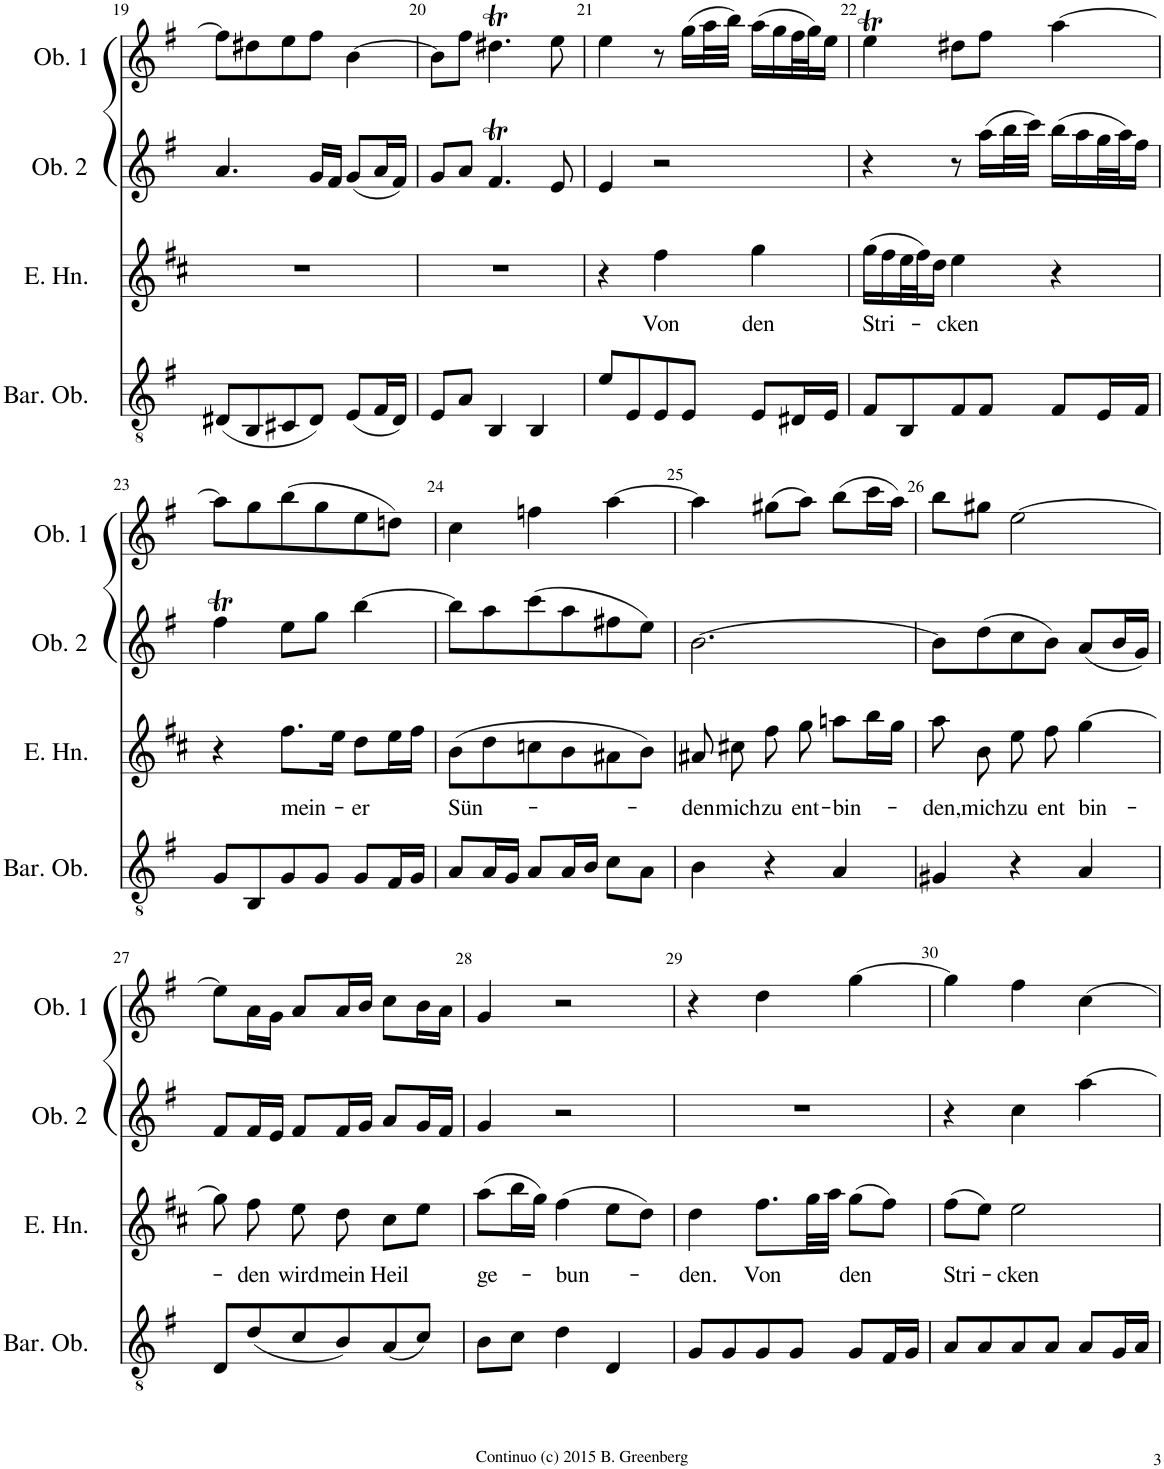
**kern	**kern	**text	**kern	**kern
*part4	*part3	*part3	*part2	*part1
*staff4	*staff3	*staff3	*staff2	*staff1
*I"Baritone Oboe	*I"English Horn	*	*I"Oboe 2	*I"Oboe 1
*I'Bar. Ob.	*I'E. Hn.	*	*I'Ob. 2	*I'Ob. 1
!!LO:PB:g=z
*clefGv2	*clefG2	*	*clefG2	*clefG2
*	*Trd4c7	*	*	*
*k[f#]	*k[f#c#]	*	*k[f#]	*k[f#]
*M3/4	*M3/4	*	*M3/4	*M3/4
=19	=19	=19	=19	=19
(8D#X/L	2.r	.	4.a/	8ff#\L]
8BB/	.	.	.	8dd#X\
8C#X/	.	.	.	8ee\
8D#/J)	.	.	16g/LL	8ff#\J
.	.	.	16f#/JJ	.
(8E/L	.	.	(8g/L	[4b\
16F#/L	.	.	16a/L	.
16D#/JJ)	.	.	16f#/JJ)	.
=20	=20	=20	=20	=20
8E/L	2.r	.	8g/L	8b\L]
8A/J	.	.	8a/J	8ff#\J
4BB/	.	.	4.f#t/	4.dd#Xt\
4BB/	.	.	.	.
.	.	.	8e/	8ee\
=21	=21	=21	=21	=21
8e/L	4r	.	4e/	4ee\
8E/	.	.	.	.
!	!	!LO:LY:b	!	!
8E/	4ff#\	Von	2r	8r
8E/J	.	.	.	(16gg\LL
.	.	.	.	32aa\L
.	.	.	.	32bb\JJJ)
!	!	!LO:LY:b	!	!
8E/L	4gg\	den	.	(16aa\LL
.	.	.	.	16gg\
16D#X/L	.	.	.	32ff#\L
.	.	.	.	32gg\J)
16E/JJ	.	.	.	16ee\JJ
=22	=22	=22	=22	=22
!	!	!LO:LY:b	!	!
8F#/L	(16gg\LL	Stri-	4r	4eeT\
.	16ff#\	.	.	.
8BB/	32ee\L	.	.	.
.	32ff#\J)	.	.	.
.	16dd\JJ	.	.	.
!	!	!LO:LY:b	!	!
8F#/	4ee\	-cken	8r	8dd#X\L
8F#/J	.	.	(16aa\LL	8ff#\J
.	.	.	32bb\L	.
.	.	.	32ccc\JJJ)	.
8F#/L	4r	.	(16bb\LL	[4aa\
.	.	.	16aa\	.
16E/L	.	.	32gg\L	.
.	.	.	32aa\J)	.
16F#/JJ	.	.	16ff#\JJ	.
!!LO:LB:g=z
=23	=23	=23	=23	=23
8G/L	4r	.	4ff#t\	8aa\L]
8BB/	.	.	.	8gg\
!	!	!LO:LY:b	!	!
8G/	8.ff#\L	mein-	8ee\L	(8bb\
8G/J	.	.	8gg\J	8gg\
.	16ee\Jk	.	.	.
!	!	!LO:LY:b	!	!
8G/L	8dd\L	-er	[4bb\	8ee\
16F#/L	16ee\L	.	.	8ddn\J)
16G/JJ	16ff#\JJ	.	.	.
=24	=24	=24	=24	=24
!	!	!LO:LY:b	!	!
8A/L	(8b\L	Sün-	8bb\L]	4cc\
16A/L	8dd\	.	8aa\	.
16G/JJ	.	.	.	.
8A/L	8ccn\	.	(8ccc\	4ffn\
16A/L	8b\	.	8aa\	.
16B/JJ	.	.	.	.
8c\L	8a#X\	.	8ff#X\	[4aa\
8A\J	8b\J)	.	8ee\J)	.
=25	=25	=25	=25	=25
!	!	!LO:LY:b	!	!
4B\	8a#X/	-den	[2.b\	4aa\]
!	!	!LO:LY:b	!	!
.	8cc#X\	mich	.	.
!	!	!LO:LY:b	!	!
4r	8ff#\	zu	.	(8gg#X\L
!	!	!LO:LY:b	!	!
.	8gg\	ent-	.	8aa\J)
!	!	!LO:LY:b	!	!
4A/	8aan\L	-bin-	.	(8bb\L
.	16bb\L	.	.	16ccc\L
.	16gg\JJ	.	.	16aa\JJ)
=26	=26	=26	=26	=26
!	!	!LO:LY:b	!	!
4G#X/	8aa\	-den,	8b\L]	8bb\L
!	!	!LO:LY:b	!	!
.	8b\	mich	(8dd\	8gg#X\J
!	!	!LO:LY:b	!	!
4r	8ee\	zu	8cc\	[2ee\
!	!	!LO:LY:b	!	!
.	8ff#\	ent	8b\J)	.
!	!	!LO:LY:b	!	!
4A/	[4gg\	bin-	(8a/L	.
.	.	.	16b/L	.
.	.	.	16g/JJ)	.
!!LO:LB:g=z
=27	=27	=27	=27	=27
8D/L	8gg\]	.	8f#/L	8ee\L]
!	!	!LO:LY:b	!	!
(8d/	8ff#\	-den	16f#/L	16a\L
.	.	.	16e/JJ	16g\JJ
!	!	!LO:LY:b	!	!
8c/	8ee\	wird	8f#/L	8a/L
!	!	!LO:LY:b	!	!
8B/)	8dd\	mein	16f#/L	16a/L
.	.	.	16g/JJ	16b/JJ
!	!	!LO:LY:b	!	!
(8A/	8cc#\L	Heil	8a/L	8cc\L
8c/J)	8ee\J	.	16g/L	16b\L
.	.	.	16f#/JJ	16a\JJ
=28	=28	=28	=28	=28
!	!	!LO:LY:b	!	!
8B\L	(8aa\L	ge-	4g/	4g/
8c\J	16bb\L	.	.	.
.	16gg\JJ)	.	.	.
!	!	!LO:LY:b	!	!
4d\	(4ff#\	-bun-	2r	2r
4D/	8ee\L	.	.	.
.	8dd\J)	.	.	.
=29	=29	=29	=29	=29
!	!	!LO:LY:b	!	!
8G/L	4dd\	-den.	2.r	4r
8G/	.	.	.	.
!	!	!LO:LY:b	!	!
8G/	8.ff#\L	Von	.	4dd\
8G/J	.	.	.	.
.	32gg\LL	.	.	.
.	32aa\JJJ	.	.	.
!	!	!LO:LY:b	!	!
8G/L	(8gg\L	den	.	[4gg\
16F#/L	8ff#\J)	.	.	.
16G/JJ	.	.	.	.
=30	=30	=30	=30	=30
!	!	!LO:LY:b	!	!
8A/L	(8ff#\L	Stri-	4r	4gg\]
8A/	8ee\J)	.	.	.
!	!	!LO:LY:b	!	!
8A/	2ee\	-cken	4cc\	4ff#\
8A/J	.	.	.	.
8A/L	.	.	[4aa\	[4cc\
16G/L	.	.	.	.
16A/JJ	.	.	.	.
=	=	=	=	=
*-	*-	*-	*-	*-
